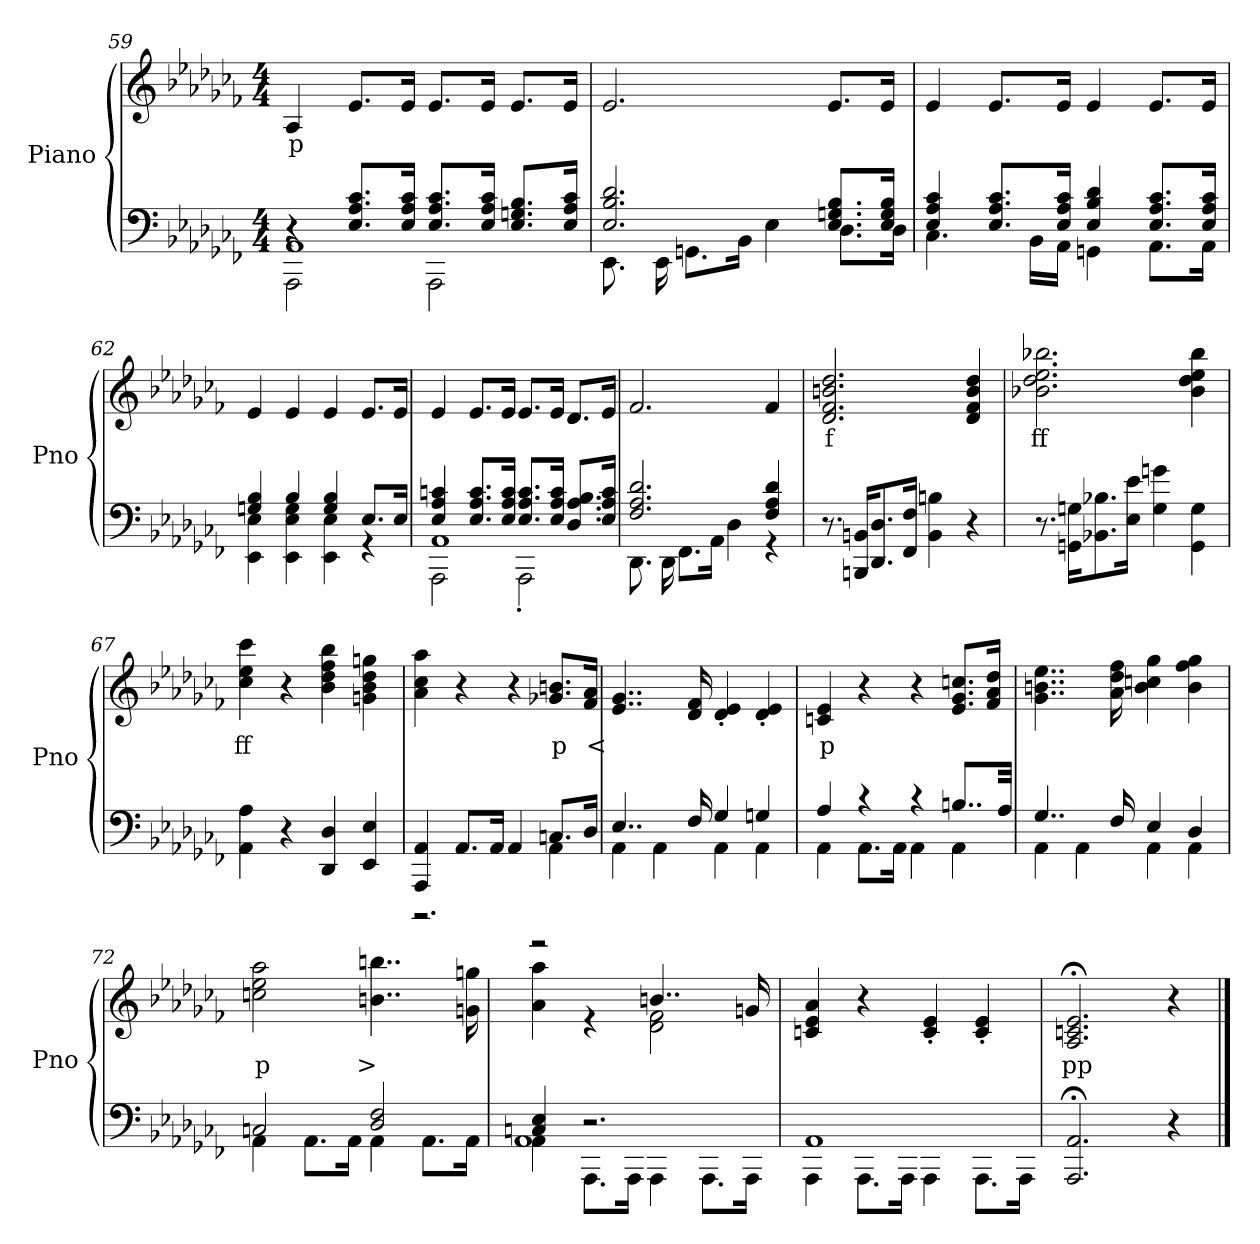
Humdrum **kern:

**kern	**kern	**text
*part2	*part1	*part1
*staff2	*staff1	*staff1
*I"Piano	*I"Piano	*
*I'Pno	*I'Pno	*
!!LO:LB:g=z
*clefF4	*clefG2	*
*k[b-e-a-d-g-c-f-]	*k[b-e-a-d-g-c-f-]	*
*M4/4	*M4/4	*
=59	=59	=59
*^	*	*
*	*^	*	*
4r	2AAA-\	1AA-	4A-/	p
8.E-/ 8.A-/ 8.c-/L	.	.	8.e-/L	.
16E-/ 16A-/ 16c-/Jk	.	.	16e-/Jk	.
8.E-/ 8.A-/ 8.c-/L	2AAA-\	.	8.e-/L	.
16E-/ 16A-/ 16c-/Jk	.	.	16e-/Jk	.
8.E-/ 8.Gn/ 8.B-/L	.	.	8.e-/L	.
16E-/ 16A-/ 16c-/Jk	.	.	16e-/Jk	.
*	*v	*v	*	*
=60	=60	=60	=60
2.E-/ 2.B-/ 2.d-/	8.EE-\	2.e-/	.
.	16EE-\	.	.
.	8.GGn\L	.	.
.	16BB-\Jk	.	.
.	4E-\	.	.
8.E-/ 8.Gn/ 8.B-/L	8.D-\L	8.e-/L	.
16E-/ 16G/ 16B-/Jk	16D-\Jk	16e-/Jk	.
=61	=61	=61	=61
4E-/ 4A-/ 4c-/	4.C-\	4e-/	.
8.E-/ 8.A-/ 8.c-/L	.	8.e-/L	.
.	16BB-\LL	.	.
16E-/ 16A-/ 16c-/Jk	16AA-\JJ	16e-/Jk	.
4E-/ 4B-/ 4d-/	4GGn\	4e-/	.
8.E-/ 8.A-/ 8.c-/L	8.AA-\L	8.e-/L	.
16E-/ 16A-/ 16c-/Jk	16AA-\Jk	16e-/Jk	.
=62	=62	=62	=62
4Gn/ 4B-/	4EE-\ 4E-\	4e-/	.
4B-/	4EE-\ 4E-\ 4G\	4e-/	.
4G/ 4B-/	4EE-\ 4E-\	4e-/	.
8.E-/L	4r	8.e-/L	.
16E-/Jk	.	16e-/Jk	.
!!LO:LB:g=z
=63	=63	=63	=63
*	*^	*	*
4E-/ 4A-/ 4cn/	2AAA-\	1AA-	4e-/	.
8.E-/ 8.A-/ 8.c/L	.	.	8.e-/L	.
16E-/ 16A-/ 16c/Jk	.	.	16e-/Jk	.
8.E-/ 8.A-/ 8.c/L	2AAA-'\	.	8.e-/L	.
16E-/ 16A-/ 16c/Jk	.	.	16e-/Jk	.
8.D-/ 8.A-/ 8.B-/L	.	.	8.d-/L	.
16E-/ 16A-/ 16c/Jk	.	.	16e-/Jk	.
*	*v	*v	*	*
=64	=64	=64	=64
2.F-/ 2.A-/ 2.d-/	8.DD-\	2.f-/	.
.	16DD-\	.	.
.	8.FF-\L	.	.
.	16AA-\Jk	.	.
.	4D-\	.	.
4F-/ 4A-/ 4d-/	4r	4f-/	.
*v	*v	*	*
=65	=65	=65
8.r	2.d-/ 2.f-/ 2.bn/ 2.dd-/	f
16BBBn/ 16BBn/KL	.	.
8.DD-/ 8.D-/	.	.
16FF-/ 16F-/Jk	.	.
4BB\ 4Bn\	.	.
4r	4d-/ 4f-/ 4b/ 4dd-/	.
=66	=66	=66
8.r	2.b-X\ 2.dd-\ 2.ee-\ 2.bb-X\	ff
16GGn\ 16Gn\KL	.	.
8.BB-X\ 8.B-X\	.	.
16E-\ 16e-\Jk	.	.
4G\ 4gn\	.	.
4GG\ 4G\	4b-\ 4dd-\ 4ee-\ 4bb-\	.
=67	=67	=67
4AA-\ 4A-\	4cc-\ 4ee-\ 4ccc-\	ff
4r	4r	.
4DD-/ 4D-/	4b-\ 4dd-\ 4ff-\ 4bb-\	.
4EE-/ 4E-/	4gn\ 4b-\ 4dd-\ 4ggn\	.
!!LO:LB:g=z
=68	=68	=68
*^	*	*
4AAA-/ 4AA-/	2.r	4a-\ 4cc-\ 4aa-\	.
8.AA-/L	.	4r	.
16AA-/Jk	.	.	.
4AA-/	.	4r	.
8.Cn/L	4AA-\	8.g-X/ 8.bn/L	p
16D-/Jk	.	16f-/ 16a-/Jk	<
=69	=69	=69	=69
4..E-/	4AA-\	4..e-/ 4..g-/	.
.	4AA-\	.	.
16F-/	.	16d-/ 16f-/	.
4G-/	4AA-\	4d-/' 4e-/'	.
4Gn/	4AA-\	4d-/' 4e-/'	.
=70	=70	=70	=70
4A-/	4AA-\	4cn/ 4e-/	p
4r	8.AA-\L	4r	.
.	16AA-\Jk	.	.
4r	4AA-\	4r	.
8..Bn/L	4AA-\	8.e-/ 8.g-/ 8.ccn/L	.
.	.	16f-/ 16a-/ 16dd-/Jk	.
32A-/Jkk	.	.	.
=71	=71	=71	=71
4..G-/	4AA-\	4..g-\ 4..bn\ 4..ee-\	.
.	4AA-\	.	.
16F-/	.	16a-\ 16dd-\ 16ff-\	.
4E-/	4AA-\	4b\ 4ccn\ 4gg-\	.
4D-/	4AA-\	4b\ 4ff-\ 4gg-\	.
=72	=72	=72	=72
2Cn/	4AA-\	2ccn\ 2ee-\ 2aa-\	p
.	8.AA-\L	.	.
.	16AA-\Jk	.	.
2D-/ 2F-/	4AA-\	4..bn\ 4..bbn\	>
.	8.AA-\L	.	.
.	16AA-\Jk	16gn\ 16ggn\	.
!!LO:LB:g=z
=73	=73	=73	=73
*	*^	*^	*
4Cn/ 4E-/	4AA-\	1AA-	2r	4a-\ 4aa-\	.
2.r	8.AAA-\L	.	.	4r	.
.	16AAA-\Jk	.	.	.	.
.	4AAA-\	.	4..bn/	2d-\ 2f-\	.
.	8.AAA-\L	.	.	.	.
.	16AAA-\Jk	.	16gn/	.	.
*	*v	*v	*	*	*
*	*	*v	*v	*
=74	=74	=74	=74
1AA-	4AAA-\	4cn/ 4e-/ 4a-/	.
.	8.AAA-\L	4r	.
.	16AAA-\Jk	.	.
.	4AAA-\	4c/' 4e-/'	.
.	8.AAA-\L	4c/' 4e-/'	.
.	16AAA-\Jk	.	.
*v	*v	*	*
=75	=75	=75
2.AAA-/;< 2.AA-/;<	2.A-/;< 2.cn/;< 2.e-/;<	pp
4r	4r	.
==	==	==
*-	*-	*-
